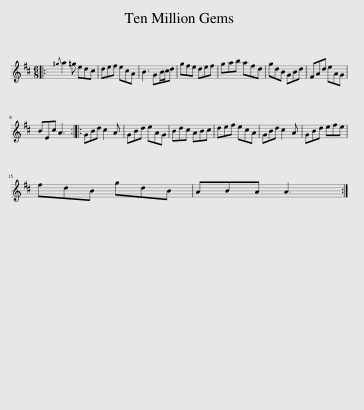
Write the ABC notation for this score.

X:1
L:1/8
M:6/8
I:linebreak $
K:D
V:1 treble
V:1
|:{^g} a2 =g edc | def ecA | B3 GB/c/d | gfe def | gab afd | %5
 gdB GBd | FAd eAG |$ BEc A3 :: GBd c2 A | GBd eAG | %10
 Bdc ABc | def ecA | GBd c2 A | GBd efe |$ fdB gdB | %15
 ABA A3 :| %16
